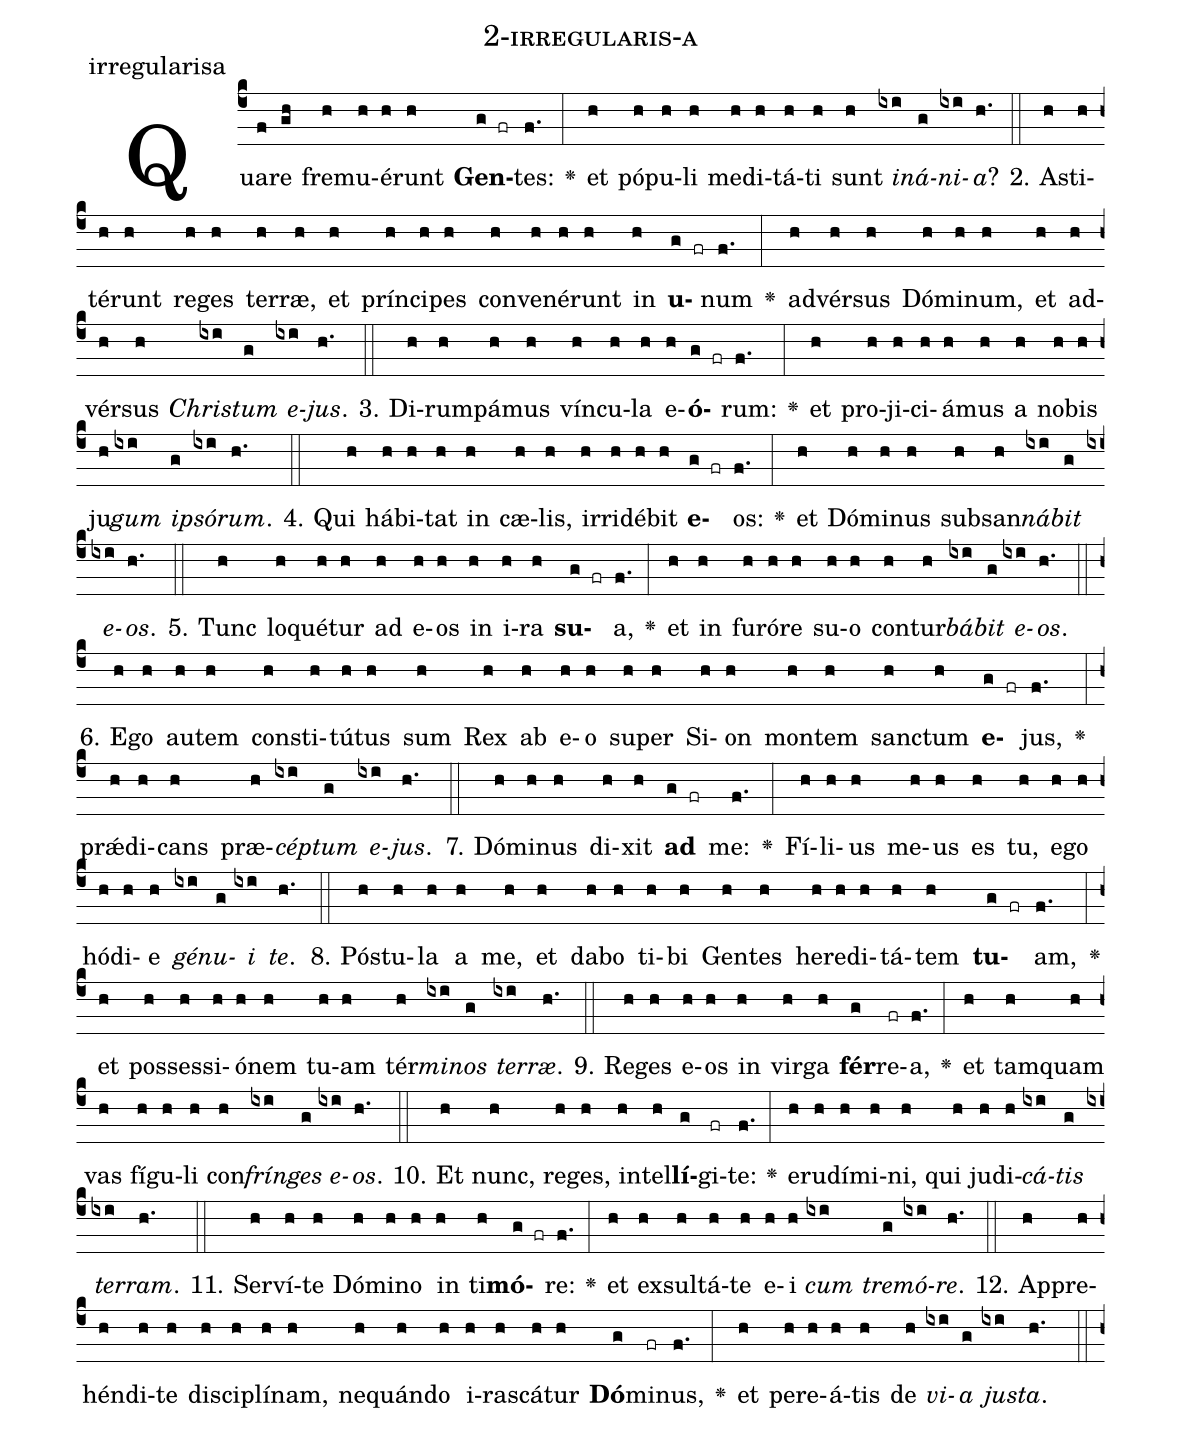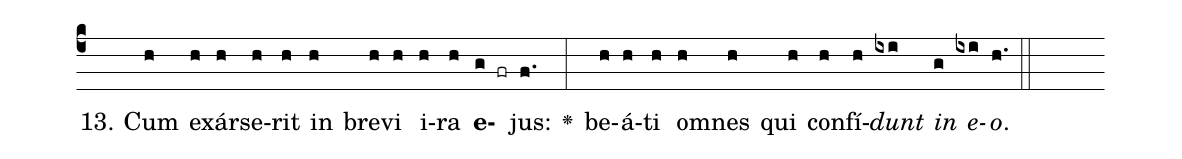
name: 2-irregularis-a;
annotation: irregularisa;
%%
(c4)Qua(f)re(gh) fre(h)mu(h)é(h)runt(h) <b>Gen</b>(g fr)tes:(f.) <v>\greheightstar</v>(:) et(h) pó(h)pu(h)li(h) me(h)di(h)tá(h)ti(h) sunt(h) <i>in</i>(ixi)<i>á</i>(g)<i>ni</i>(ixi)<i>a</i>?(h.) (::)
2. A(h)sti(h)té(h)runt(h) re(h)ges(h) ter(h)ræ,(h) et(h) prín(h)ci(h)pes(h) con(h)ve(h)né(h)runt(h) in(h) <b>u</b>(g fr)num(f.) <v>\greheightstar</v>(:) ad(h)vér(h)sus(h) Dó(h)mi(h)num,(h) et(h) ad(h)vér(h)sus(h) <i>Chris</i>(ixi)<i>tum</i>(g) <i>e</i>(ixi)<i>jus</i>.(h.) (::)
3. Di(h)rum(h)pá(h)mus(h) vín(h)cu(h)la(h) e(h)<b>ó</b>(g fr)rum:(f.) <v>\greheightstar</v>(:) et(h) pro(h)ji(h)ci(h)á(h)mus(h) a(h) no(h)bis(h) ju(h)<i>gum</i>(ixi) <i>ip</i>(g)<i>só</i>(ixi)<i>rum</i>.(h.) (::)
4. Qui(h) há(h)bi(h)tat(h) in(h) cæ(h)lis,(h) ir(h)ri(h)dé(h)bit(h) <b>e</b>(g fr)os:(f.) <v>\greheightstar</v>(:) et(h) Dó(h)mi(h)nus(h) sub(h)san(h)<i>ná</i>(ixi)<i>bit</i>(g) <i>e</i>(ixi)<i>os</i>.(h.) (::)
5. Tunc(h) lo(h)qué(h)tur(h) ad(h) e(h)os(h) in(h) i(h)ra(h) <b>su</b>(g fr)a,(f.) <v>\greheightstar</v>(:) et(h) in(h) fu(h)ró(h)re(h) su(h)o(h) con(h)tur(h)<i>bá</i>(ixi)<i>bit</i>(g) <i>e</i>(ixi)<i>os</i>.(h.) (::)
6. E(h)go(h) au(h)tem(h) con(h)sti(h)tú(h)tus(h) sum(h) Rex(h) ab(h) e(h)o(h) su(h)per(h) Si(h)on(h) mon(h)tem(h) sanc(h)tum(h) <b>e</b>(g fr)jus,(f.) <v>\greheightstar</v>(:) prǽ(h)di(h)cans(h) præ(h)<i>cép</i>(ixi)<i>tum</i>(g) <i>e</i>(ixi)<i>jus</i>.(h.) (::)
7. Dó(h)mi(h)nus(h) di(h)xit(h) <b>ad</b>(g fr) me:(f.) <v>\greheightstar</v>(:) Fí(h)li(h)us(h) me(h)us(h) es(h) tu,(h) e(h)go(h) hó(h)di(h)e(h) <i>gé</i>(ixi)<i>nu</i>(g)<i>i</i>(ixi) <i>te</i>.(h.) (::)
8. Pós(h)tu(h)la(h) a(h) me,(h) et(h) da(h)bo(h) ti(h)bi(h) Gen(h)tes(h) he(h)re(h)di(h)tá(h)tem(h) <b>tu</b>(g fr)am,(f.) <v>\greheightstar</v>(:) et(h) pos(h)ses(h)si(h)ó(h)nem(h) tu(h)am(h) tér(h)<i>mi</i>(ixi)<i>nos</i>(g) <i>ter</i>(ixi)<i>ræ</i>.(h.) (::)
9. Re(h)ges(h) e(h)os(h) in(h) vir(h)ga(h) <b>fér</b>(g)re(fr)a,(f.) <v>\greheightstar</v>(:) et(h) tam(h)quam(h) vas(h) fí(h)gu(h)li(h) con(h)<i>frín</i>(ixi)<i>ges</i>(g) <i>e</i>(ixi)<i>os</i>.(h.) (::)
10. Et(h) nunc,(h) re(h)ges,(h) in(h)tel(h)<b>lí</b>(g)gi(fr)te:(f.) <v>\greheightstar</v>(:) e(h)ru(h)dí(h)mi(h)ni,(h) qui(h) ju(h)di(h)<i>cá</i>(ixi)<i>tis</i>(g) <i>ter</i>(ixi)<i>ram</i>.(h.) (::)
11. Ser(h)ví(h)te(h) Dó(h)mi(h)no(h) in(h) ti(h)<b>mó</b>(g fr)re:(f.) <v>\greheightstar</v>(:) et(h) ex(h)sul(h)tá(h)te(h) e(h)i(h) <i>cum</i>(ixi) <i>tre</i>(g)<i>mó</i>(ixi)<i>re</i>.(h.) (::)
12. Ap(h)pre(h)hén(h)di(h)te(h) di(h)sci(h)plí(h)nam,(h) ne(h)quán(h)do(h) i(h)ras(h)cá(h)tur(h) <b>Dó</b>(g)mi(fr)nus,(f.) <v>\greheightstar</v>(:) et(h) per(h)e(h)á(h)tis(h) de(h) <i>vi</i>(ixi)<i>a</i>(g) <i>jus</i>(ixi)<i>ta</i>.(h.) (::)
13. Cum(h) ex(h)ár(h)se(h)rit(h) in(h) bre(h)vi(h) i(h)ra(h) <b>e</b>(g fr)jus:(f.) <v>\greheightstar</v>(:) be(h)á(h)ti(h) om(h)nes(h) qui(h) con(h)fí(h)<i>dunt</i>(ixi) <i>in</i>(g) <i>e</i>(ixi)<i>o</i>.(h.) (::)
